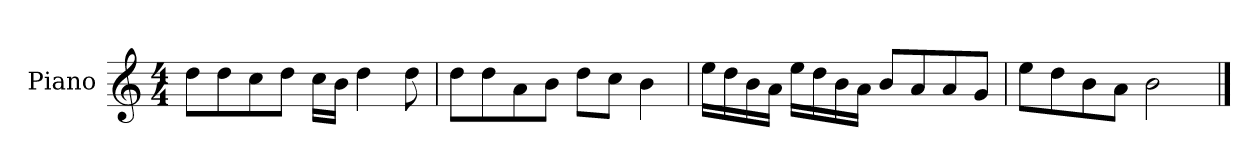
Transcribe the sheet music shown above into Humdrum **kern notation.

**kern
*part1
*staff1
*I"Piano
*I'P-no
*clefG2
*k[]
*M4/4
*MM90
=1
8dd\L
8dd\
8cc\
8dd\J
16cc\LL
16b\JJ
4dd\
8dd\
=2
8dd\L
8dd\
8a\
8b\J
8dd\L
8cc\J
4b\
=3
16ee\LL
16dd\
16b\
16a\JJ
16ee\LL
16dd\
16b\
16a\JJ
8b/L
8a/
8a/
8g/J
=4
8ee\L
8dd\
8b\
8a\J
2b\
==
*-
